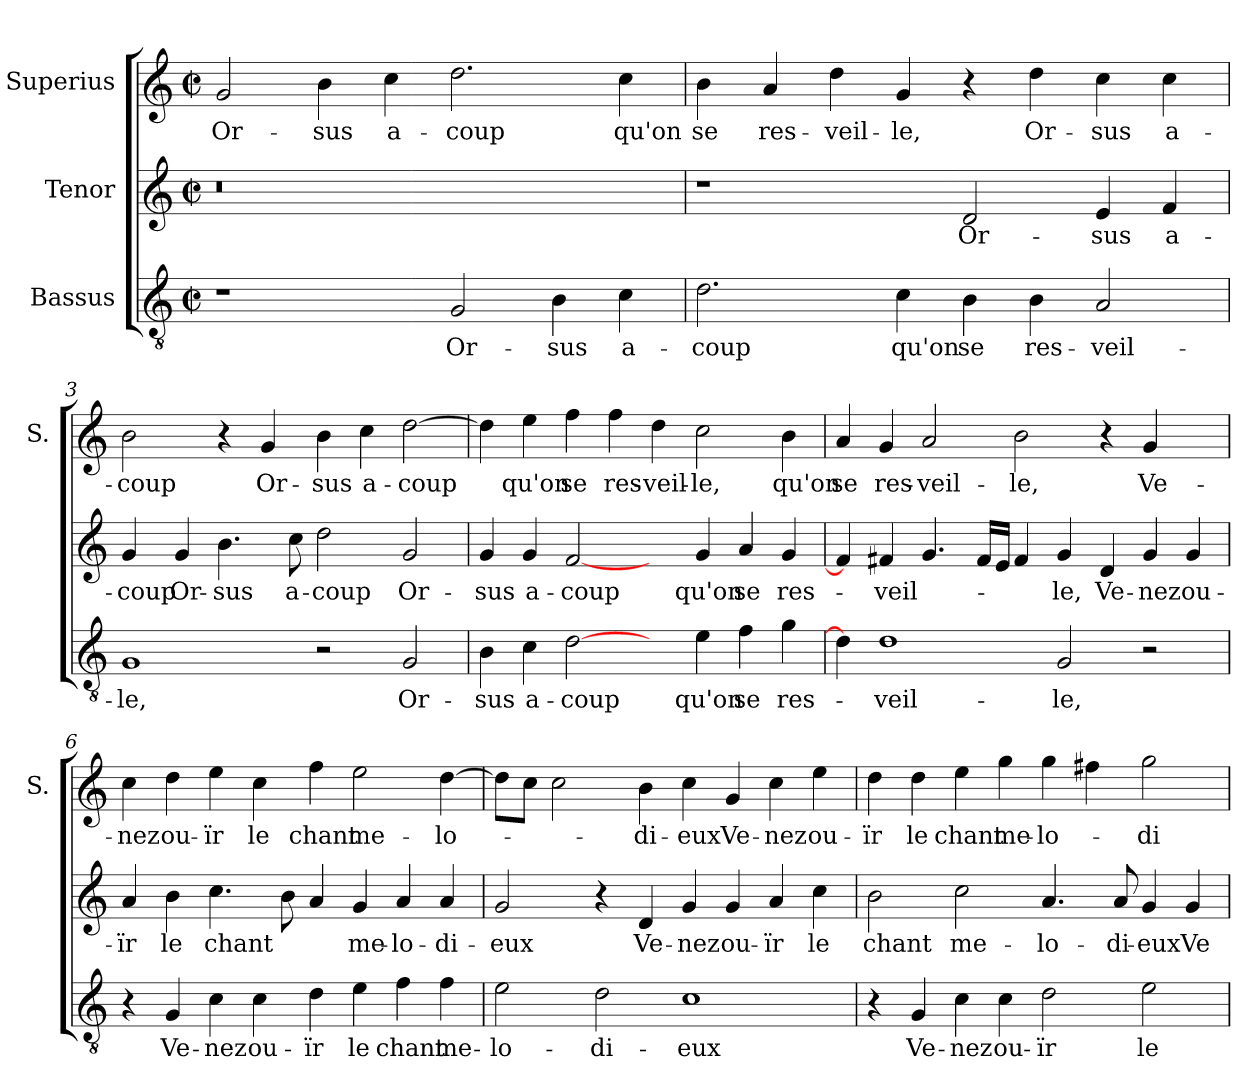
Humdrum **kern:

**kern	**text	**kern	**text	**kern	**text
*part3	*part3	*part2	*part2	*part1	*part1
*staff3	*staff3	*staff2	*staff2	*staff1	*staff1
*I"Bassus	*	*I"Tenor	*	*I"Superius	*
*	*	*	*	*I'S.	*
*clefGv2	*	*clefG2	*	*clefG2	*
*k[]	*	*k[]	*	*k[]	*
*C:	*	*C:	*	*C:	*
*M2/2	*	*M2/2	*	*M2/2	*
*met(c|)	*	*met(c|)	*	*met(c|)	*
=1	=1	=1	=1	=1	=1
!	!	!LO:N:vis=0	!	!	!
1r	.	1r	.	2g/	Or-
.	.	.	.	4b\	-sus
.	.	.	.	4cc\	a-
2G/	Or-	1ryy	.	2.dd\	-coup
4B\	-sus	.	.	.	.
4c\	a-	.	.	4cc\	qu'on
=2	=2	=2	=2	=2	=2
2.d\	-coup	1r	.	4b\	se
.	.	.	.	4a/	res-
.	.	.	.	4dd\	-veil-
4c\	qu'on	.	.	4g/	-le,
4B\	se	2d/	Or-	4r	.
4B\	res-	.	.	4dd\	Or-
2A/	-veil-	4e/	-sus	4cc\	-sus
.	.	4f/	a-	4cc\	a-
=3	=3	=3	=3	=3	=3
1G/	-le,	4g/	-coup	2b\	-coup
.	.	4g/	Or-	.	.
.	.	4.b\	-sus	4r	.
.	.	.	.	4g/	Or-
.	.	8cc\	a-	.	.
2r	.	2dd\	-coup	4b\	-sus
.	.	.	.	4cc\	a-
2G/	Or-	2g/	Or-	[2dd\	-coup
=4	=4	=4	=4	=4	=4
4B\	-sus	4g/	-sus	4dd\]	.
4c\	a-	4g/	a-	4ee\	qu'on
[2d\	-coup	[2f/	-coup	4ff\	se
.	.	.	.	4ff\	res-
4ryy	.	4ryy	.	4dd\	-veil-
4e\	qu'on	4g/	qu'on	2cc\	-le,
4f\	se	4a/	se	.	.
4g\	res-	4g/	res-	4b\	qu'on
!!LO:LB:g=z
=5	=5	=5	=5	=5	=5
4d\]	.	4f/]	.	4a/	se
1d\	-veil-	4f#X/	-veil-	4g/	res-
.	.	4.g/	.	2a/	-veil-
.	.	16f#/LL	.	.	.
.	.	16e/JJ	.	.	.
.	.	4f#/	.	2b\	-le,
2G/	-le,	4g/	-le,	.	.
.	.	4d/	Ve-	4r	.
2r	.	4g/	-nez	4g/	Ve-
.	.	4g/	ou-	4ryy	.
=6	=6	=6	=6	=6	=6
4r	.	4a/	-ïr	4cc\	-nez
4G/	Ve-	4b\	le	4dd\	ou-
4c\	-nez	4.cc\	chant	4ee\	-ïr
4c\	ou-	.	.	4cc\	le
.	.	8b\	.	.	.
4d\	-ïr	4a/	.	4ff\	chant
4e\	le	4g/	me-	2ee\	me-
4f\	chant	4a/	-lo-	.	.
4f\	me-	4a/	-di-	[4dd\	-lo-
=7	=7	=7	=7	=7	=7
2e\	-lo-	2g/	-eux	8dd\L]	.
.	.	.	.	8cc\J	.
.	.	.	.	2cc\	.
2d\	-di-	4r	.	.	.
.	.	4d/	Ve-	4b\	-di-
1c\	-eux	4g/	-nez	4cc\	-eux
.	.	4g/	ou-	4g/	Ve-
.	.	4a/	-ïr	4cc\	-nez
.	.	4cc\	le	4ee\	ou-
=8	=8	=8	=8	=8	=8
4r	.	2b\	chant	4dd\	-ïr
4G/	Ve-	.	.	4dd\	le
4c\	-nez	2cc\	me-	4ee\	chant
4c\	ou-	.	.	4gg\	me-
2d\	-ïr	4.a/	-lo-	4gg\	-lo-
.	.	.	.	4ff#X\	.
.	.	8a/	-di-	.	.
2e\	le	4g/	-eux	2gg\	-di-
.	.	4g/	Ve-	.	.
=	=	=	=	=	=
*-	*-	*-	*-	*-	*-
